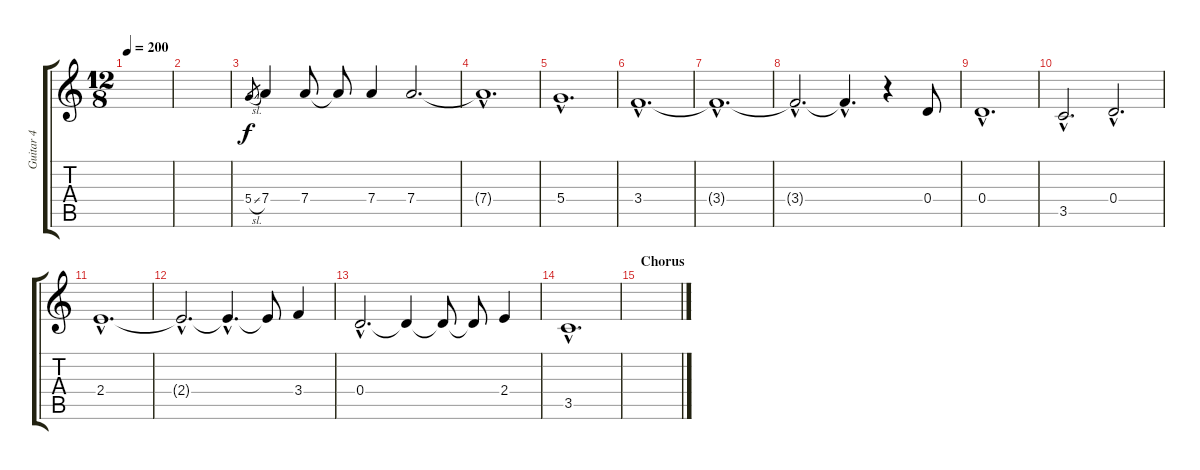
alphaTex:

\track ("Guitar 4" "Guitar 4") {instrument distortionguitar}
\staff {score tabs}
\tuning (E4 B3 G3 D3 A2 D2) {hide}
\ts (12 8)
\tempo 200
\clef g2
\ks c
|
|
5.4{sl}.8{gr} 7.4.4 7.4.8 7.4{t}.8 7.4.4 7.4.2{d} |
7.4{hac t}.1{d} |
5.4{hac}.1{d} |
3.4{hac}.1{d} |
3.4{hac t}.1{d} |
3.4{hac t}.2{d} 3.4{hac t}.4{d} r.4 0.4.8 |
0.4{hac}.1{d} |
3.5{hac}.2{d} 0.4{hac}.2{d} |
2.4{hac}.1{d} |
2.4{hac t}.2{d} 2.4{hac t}.4{d} 2.4{t}.8 3.4.4 |
0.4{hac}.2{d} 0.4{t}.4 0.4{t}.8 0.4{t}.8 2.4.4 |
3.5{hac}.1{d} |
\section ("" "Chorus")
